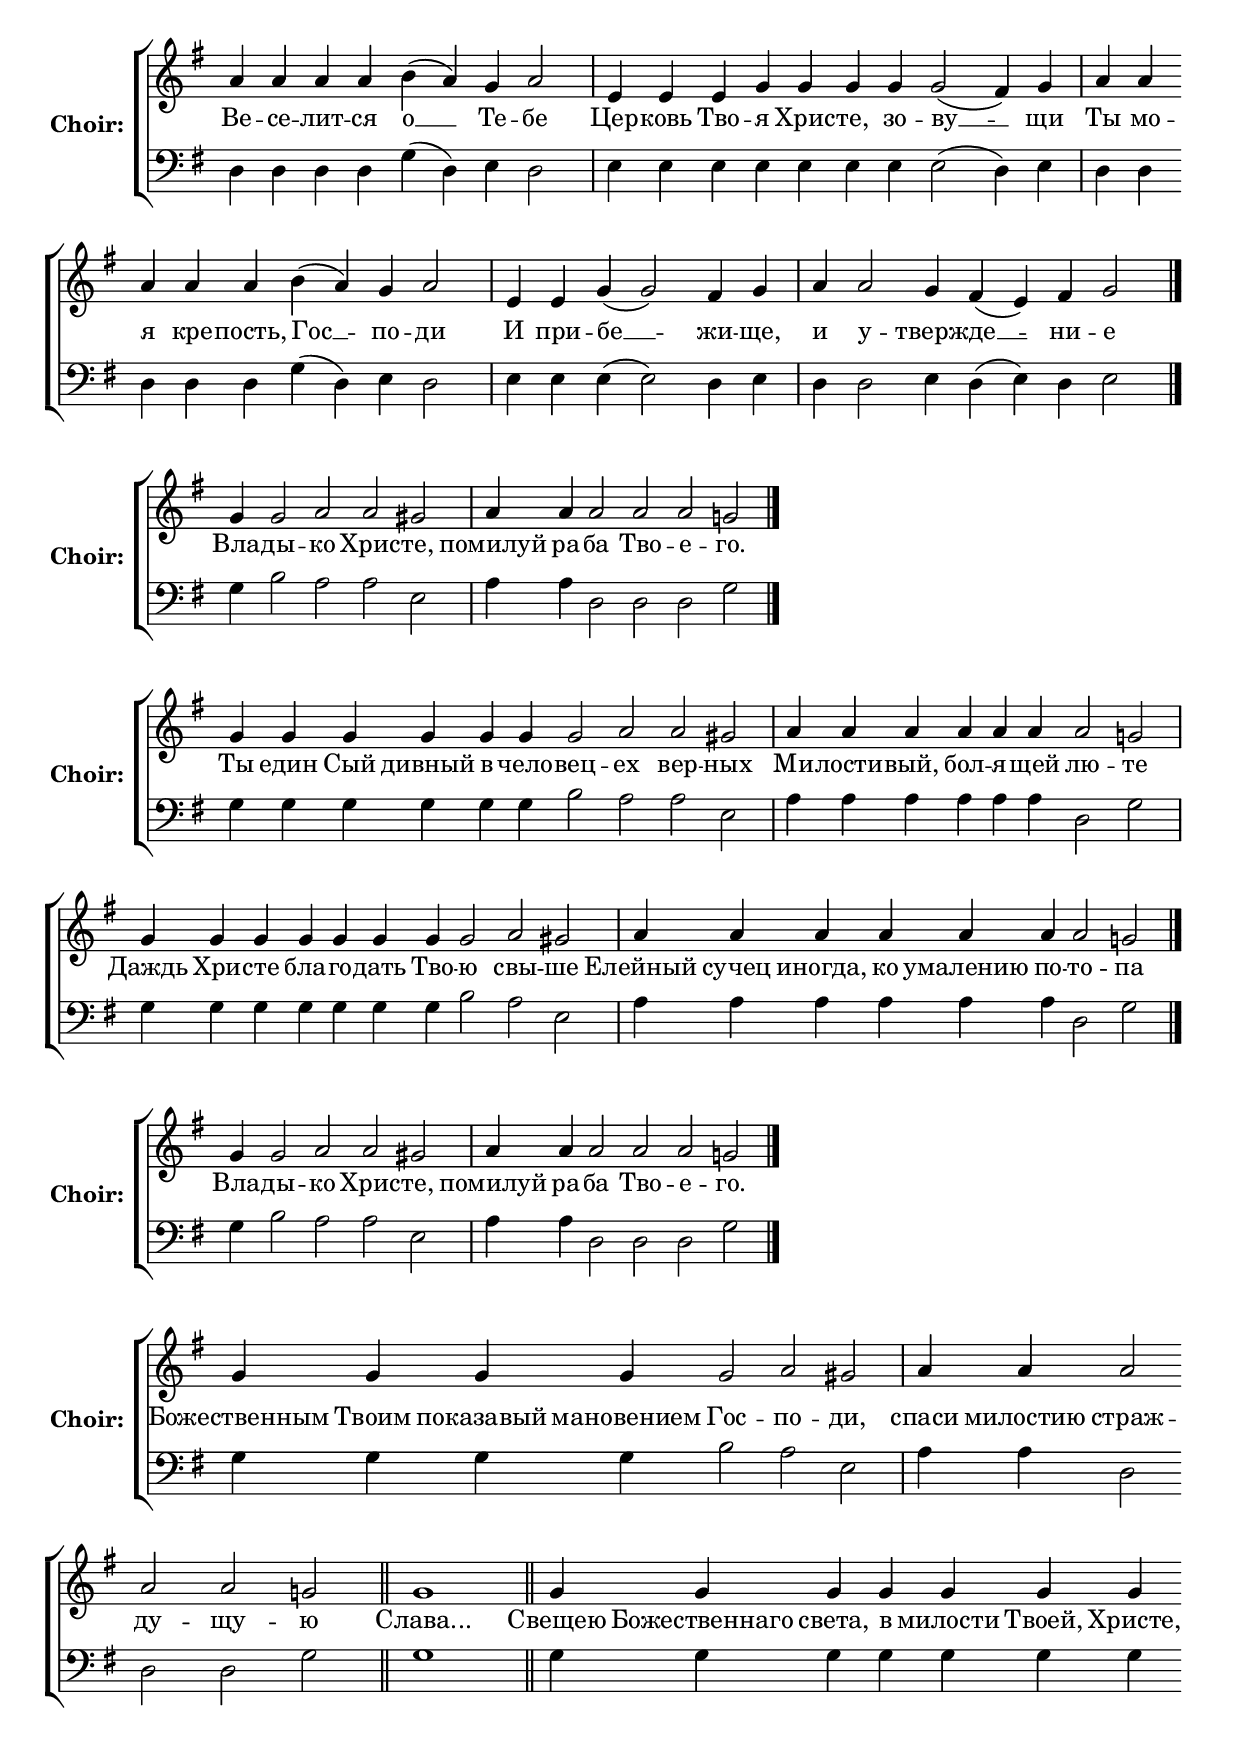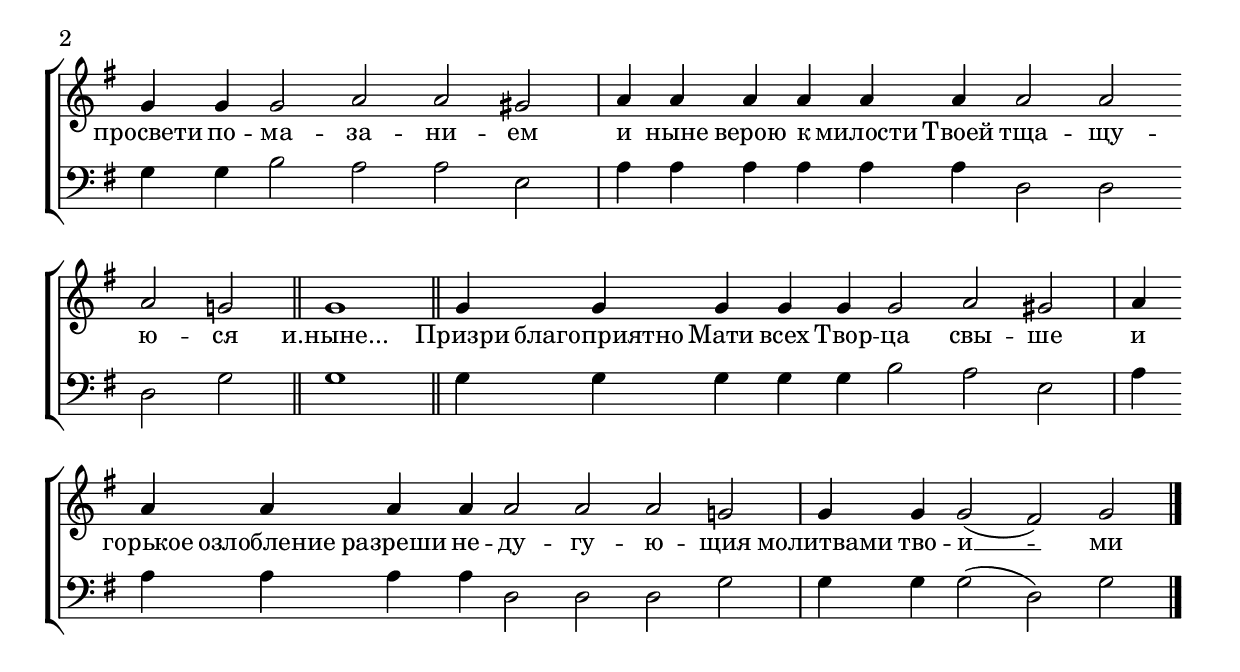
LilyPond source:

\version "2.16.2"

% =======================
% Global Variables
% =======================
alignleft = \once \override LyricText #'self-alignment-X = #-1

% =======================
% Score for Песнь 3
% =======================
%
% voices
%
Sop = {
	\bar "" a'4 \bar "" a'4 \bar "" a'4 \bar "" a'4 \bar "" b' ( a' ) \bar "" g' \bar "" a'2 \bar "|" e'4 \bar "" e'4 \bar "" e'4 \bar "" g' \bar "" g' \bar "" g' \bar "" g' \bar "" g'2 ( fis'4 ) \bar "" g' \bar "|" a'4 \bar "" a'4 \bar "" a'4 \bar "" a'4 \bar "" a'4 \bar "" b' ( a' ) \bar "" g' \bar "" a'2 \bar "|" e'4 \bar "" e'4 \bar "" g' ( g'2 ) \bar "" fis'4 \bar "" g' \bar "|" a'4 \bar "" a'2 \bar "" g'4 \bar "" fis' ( e' ) \bar "" fis' \bar "" g'2 \bar "|." 
}

Bass = {
	\bar "" d4 \bar "" d4 \bar "" d4 \bar "" d4 \bar "" g ( d ) \bar "" e \bar "" d2 \bar "|" e4 \bar "" e4 \bar "" e4 \bar "" e \bar "" e \bar "" e \bar "" e \bar "" e2 ( d4 ) \bar "" e \bar "|" d4 \bar "" d4 \bar "" d4 \bar "" d4 \bar "" d4 \bar "" g ( d ) \bar "" e \bar "" d2 \bar "|" e4 \bar "" e4 \bar "" e ( e2 ) \bar "" d4 \bar "" e \bar "|" d4 \bar "" d2 \bar "" e4 \bar "" d ( e ) \bar "" d \bar "" e2 \bar "|." 
}


% =======================
% Lyrics
% =======================
words = \lyricmode {
	Ве -- се -- лит -- ся 
	о __ 
	Те -- 
	бе 
	Цер -- ковь Тво 
	-- я Хрис -- те, зо 
	-- ву __ 
	-- щи 
	Ты мо -- я кре -- пость, 
	Гос __ 
	-- по 
	-- ди 
	И при 
	-- бе __ 
	-- жи 
	-- ще, 
	и 
	у -- 
	тверж -- 
	де __ 
	-- ни 
	-- е 
}

\score {

% This produces a lilypond error, but still seems to render OK, so...
\header { title = "Песнь 3" }

  \new ChoirStaff \with {
    instrumentName = \markup \bold "Choir:"
  }
  <<
    #(set-accidental-style 'neo-modern 'Score)
    \new Staff {
      \key g \major
      \cadenzaOn
      <<{
	  \new Voice = "Sop" {
	    %\voiceOne
	    \Sop
	  }
	}>>
    }
    \new Lyrics \lyricsto "Sop" { \words }
    \new Staff {
      \key g \major
      \clef bass
      \cadenzaOn
      <<{
	  \new Voice = "Bass" {
	    %\voiceOne
	    \Bass
	  }
	}>>
    }
  >>
}

%
% voices
%
Sop = {
	\bar "" g'4 \bar "" g'2 \bar "" a' \bar "" a' \bar "" gis' \bar "|" a'4 \bar "" a'4 \bar "" a'2 \bar "" a'2 \bar "" a'2 \bar "" g' \bar "|." 
}

Bass = {
	\bar "" g4 \bar "" b2 \bar "" a \bar "" a \bar "" e \bar "|" a4 \bar "" a4 \bar "" d2 \bar "" d2 \bar "" d2 \bar "" g \bar "|." 
}


% =======================
% Lyrics
% =======================
words = \lyricmode {
	Вла -- 
	ды -- 
	кo Хрис 
	-- те, 
	помилуй ра 
	-- ба Тво -- е 
	-- го. 
}

\score {


  \new ChoirStaff \with {
    instrumentName = \markup \bold "Choir:"
  }
  <<
    #(set-accidental-style 'neo-modern 'Score)
    \new Staff {
      \key g \major
      \cadenzaOn
      <<{
	  \new Voice = "Sop" {
	    %\voiceOne
	    \Sop
	  }
	}>>
    }
    \new Lyrics \lyricsto "Sop" { \words }
    \new Staff {
      \key g \major
      \clef bass
      \cadenzaOn
      <<{
	  \new Voice = "Bass" {
	    %\voiceOne
	    \Bass
	  }
	}>>
    }
  >>
}

%
% voices
%
Sop = {
	\bar "" g'4 \bar "" g'4 \bar "" g'4 \bar "" g'4 \bar "" g'4 \bar "" g'4 \bar "" g'2 \bar "" a' \bar "" a' \bar "" gis' \bar "|" a'4 \bar "" a'4 \bar "" a'4 \bar "" a'4 \bar "" a'4 \bar "" a'4 \bar "" a'2 \bar "" g' \bar "|" g'4 \bar "" g'4 \bar "" g'4 \bar "" g'4 \bar "" g'4 \bar "" g'4 \bar "" g'4 \bar "" g'2 \bar "" a' \bar "" gis' \bar "|" a'4 \bar "" a'4 \bar "" a'4 \bar "" a'4 \bar "" a'4 \bar "" a'4 \bar "" a'2 \bar "" g' \bar "|." 
}

Bass = {
	\bar "" g4 \bar "" g4 \bar "" g4 \bar "" g4 \bar "" g4 \bar "" g4 \bar "" b2 \bar "" a \bar "" a \bar "" e \bar "|" a4 \bar "" a4 \bar "" a4 \bar "" a4 \bar "" a4 \bar "" a4 \bar "" d2 \bar "" g \bar "|" g4 \bar "" g4 \bar "" g4 \bar "" g4 \bar "" g4 \bar "" g4 \bar "" g4 \bar "" b2 \bar "" a \bar "" e \bar "|" a4 \bar "" a4 \bar "" a4 \bar "" a4 \bar "" a4 \bar "" a4 \bar "" d2 \bar "" g \bar "|." 
}


% =======================
% Lyrics
% =======================
words = \lyricmode {
	Ты един Сый дивный в чело 
	-- вец 
	-- ех вер 
	-- ных 
	Ми -- лости -- вый, бол -- я -- щей 
	лю -- 
	те 
	Даждь Хри -- сте бла -- го -- дать Тво 
	-- ю 
	свы -- 
	ше 
	Елейный сучец иногда, ко умалению по 
	-- то 
	-- па 
}

\score {


  \new ChoirStaff \with {
    instrumentName = \markup \bold "Choir:"
  }
  <<
    #(set-accidental-style 'neo-modern 'Score)
    \new Staff {
      \key g \major
      \cadenzaOn
      <<{
	  \new Voice = "Sop" {
	    %\voiceOne
	    \Sop
	  }
	}>>
    }
    \new Lyrics \lyricsto "Sop" { \words }
    \new Staff {
      \key g \major
      \clef bass
      \cadenzaOn
      <<{
	  \new Voice = "Bass" {
	    %\voiceOne
	    \Bass
	  }
	}>>
    }
  >>
}

%
% voices
%
Sop = {
	\bar "" g'4 \bar "" g'2 \bar "" a' \bar "" a' \bar "" gis' \bar "|" a'4 \bar "" a'4 \bar "" a'2 \bar "" a'2 \bar "" a'2 \bar "" g' \bar "|." 
}

Bass = {
	\bar "" g4 \bar "" b2 \bar "" a \bar "" a \bar "" e \bar "|" a4 \bar "" a4 \bar "" d2 \bar "" d2 \bar "" d2 \bar "" g \bar "|." 
}


% =======================
% Lyrics
% =======================
words = \lyricmode {
	Вла -- 
	ды -- 
	кo Хрис 
	-- те, 
	помилуй ра 
	-- ба Тво -- е 
	-- го. 
}

\score {


  \new ChoirStaff \with {
    instrumentName = \markup \bold "Choir:"
  }
  <<
    #(set-accidental-style 'neo-modern 'Score)
    \new Staff {
      \key g \major
      \cadenzaOn
      <<{
	  \new Voice = "Sop" {
	    %\voiceOne
	    \Sop
	  }
	}>>
    }
    \new Lyrics \lyricsto "Sop" { \words }
    \new Staff {
      \key g \major
      \clef bass
      \cadenzaOn
      <<{
	  \new Voice = "Bass" {
	    %\voiceOne
	    \Bass
	  }
	}>>
    }
  >>
}

%
% voices
%
Sop = {
	\bar "" g'4 \bar "" g'4 \bar "" g'4 \bar "" g'4 \bar "" g'2 \bar "" a' \bar "" gis' \bar "|" a'4 \bar "" a'4 \bar "" a'2 \bar "" a'2 \bar "" a'2 \bar "" g' \bar "||" g'1 \bar "||" g'4 \bar "" g'4 \bar "" g'4 \bar "" g'4 \bar "" g'4 \bar "" g'4 \bar "" g'4 \bar "" g'4 \bar "" g'4 \bar "" g'2 \bar "" a' \bar "" a' \bar "" gis' \bar "|" a'4 \bar "" a'4 \bar "" a'4 \bar "" a'4 \bar "" a'4 \bar "" a'4 \bar "" a'2 \bar "" a'2 \bar "" a'2 \bar "" g' \bar "||" g'1 \bar "||" g'4 \bar "" g'4 \bar "" g'4 \bar "" g'4 \bar "" g'4 \bar "" g'2 \bar "" a' \bar "" gis' \bar "|" a'4 \bar "" a'4 \bar "" a'4 \bar "" a'4 \bar "" a'4 \bar "" a'2 \bar "" a'2 \bar "" a'2 \bar "" g' \bar "|" g'4 \bar "" g'4 \bar "" g'2 ( fis' ) \bar "" g' \bar "|." 
}

Bass = {
	\bar "" g4 \bar "" g4 \bar "" g4 \bar "" g4 \bar "" b2 \bar "" a \bar "" e \bar "|" a4 \bar "" a4 \bar "" d2 \bar "" d2 \bar "" d2 \bar "" g \bar "||" g1 \bar "||" g4 \bar "" g4 \bar "" g4 \bar "" g4 \bar "" g4 \bar "" g4 \bar "" g4 \bar "" g4 \bar "" g4 \bar "" b2 \bar "" a \bar "" a \bar "" e \bar "|" a4 \bar "" a4 \bar "" a4 \bar "" a4 \bar "" a4 \bar "" a4 \bar "" d2 \bar "" d2 \bar "" d2 \bar "" g \bar "||" g1 \bar "||" g4 \bar "" g4 \bar "" g4 \bar "" g4 \bar "" g4 \bar "" b2 \bar "" a \bar "" e \bar "|" a4 \bar "" a4 \bar "" a4 \bar "" a4 \bar "" a4 \bar "" d2 \bar "" d2 \bar "" d2 \bar "" g \bar "|" g4 \bar "" g4 \bar "" g2 ( d ) \bar "" g \bar "|." 
}


% =======================
% Lyrics
% =======================
words = \lyricmode {
	Божественным Твоим показавый мановением 
	Гос -- 
	по -- 
	ди, 
	спаси милостию 
	страж -- ду -- щу 
	-- ю 
	Слава... 
	Свещею Божественнаго света, в милости Твоей, Христе, просвети по -- 
	ма 
	-- за -- ни 
	-- ем 
	и ныне верою к милости Твоей 
	тща -- щу -- ю 
	-- ся 
	и.ныне... 
	Призри благоприятно Мати всех Твор 
	-- ца 
	свы -- 
	ше 
	и горькое озлобление разреши не 
	-- ду -- гу -- ю 
	-- щия 
	молитвами тво 
	-- и __ 
	-- ми 
}

\score {


  \new ChoirStaff \with {
    instrumentName = \markup \bold "Choir:"
  }
  <<
    #(set-accidental-style 'neo-modern 'Score)
    \new Staff {
      \key g \major
      \cadenzaOn
      <<{
	  \new Voice = "Sop" {
	    %\voiceOne
	    \Sop
	  }
	}>>
    }
    \new Lyrics \lyricsto "Sop" { \words }
    \new Staff {
      \key g \major
      \clef bass
      \cadenzaOn
      <<{
	  \new Voice = "Bass" {
	    %\voiceOne
	    \Bass
	  }
	}>>
    }
  >>
}


% =======================
% Layout
% =======================
\layout {
  \context {
    \Score
    \remove "Bar_number_engraver"
  }
  \context {
    \Staff
    \remove "Time_signature_engraver"
  }
}			
